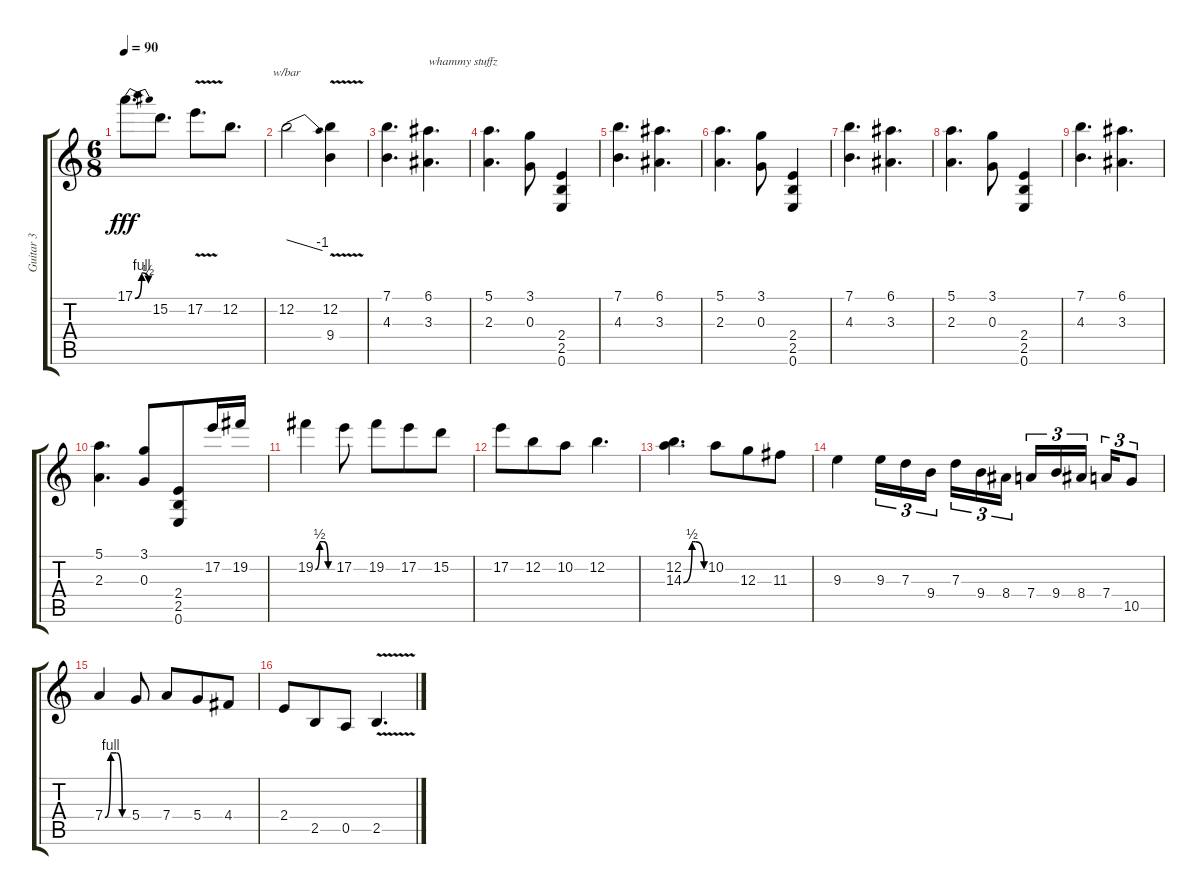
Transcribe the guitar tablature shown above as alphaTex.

\track ("Guitar 3" "Guitar 3") {instrument distortionguitar}
\staff {score tabs}
\tuning (E4 B3 G3 D3 A2 E2) {hide}
\ts (6 8)
\tempo 90
\clef g2
\ks c
17.1{be (bendrelease 0 0 5 4 30 4 60 2)}.8{d dy fff} 15.2.8{d} 17.2{v}.8{d} 12.2.8{d} |
12.2.2{tbe (dive default 0 0 60 -4)} (12.2{v} 9.4).4 |
(7.1 4.3).4{d} (6.1 3.3).4{d txt "whammy stuffz"} |
(5.1 2.3).4{d} (3.1 0.3).8 (2.4 2.5 0.6).4 |
(7.1 4.3).4{d} (6.1 3.3).4{d} |
(5.1 2.3).4{d} (3.1 0.3).8 (2.4 2.5 0.6).4 |
(7.1 4.3).4{d} (6.1 3.3).4{d} |
(5.1 2.3).4{d} (3.1 0.3).8 (2.4 2.5 0.6).4 |
(7.1 4.3).4{d} (6.1 3.3).4{d} |
(5.1 2.3).4{d} (3.1 0.3).8 (2.4 2.5 0.6).8 17.2.16 19.2.16 |
19.2{be (custom 0 0 15 2 30 2 45 0 60 0)}.4 17.2.8 19.2.8 17.2.8 15.2.8 |
17.2.8 12.2.8 10.2.8 12.2.4{d} |
(12.2 14.3{be (custom 0 0 25 2 30 2 35 2 60 0)}).4{d} 10.2.8 12.3.8 11.3.8 |
9.3.4 9.3.16{tu (3 2)} 7.3.16{tu (3 2)} 9.4.16{tu (3 2)} 7.3.16{tu (3 2)} 9.4.16{tu (3 2)} 8.4.16{tu (3 2)} 7.4.16{tu (3 2)} 9.4.16{tu (3 2)} 8.4.16{tu (3 2)} 7.4.16{tu (3 2)} 10.5.8{tu (3 2)} |
7.4{be (custom 0 0 15 4 30 4 45 0 60 0)}.4 5.4.8 7.4.8 5.4.8 4.4.8 |
2.4.8 2.5.8 0.5.8 2.5{v}.4{d}
